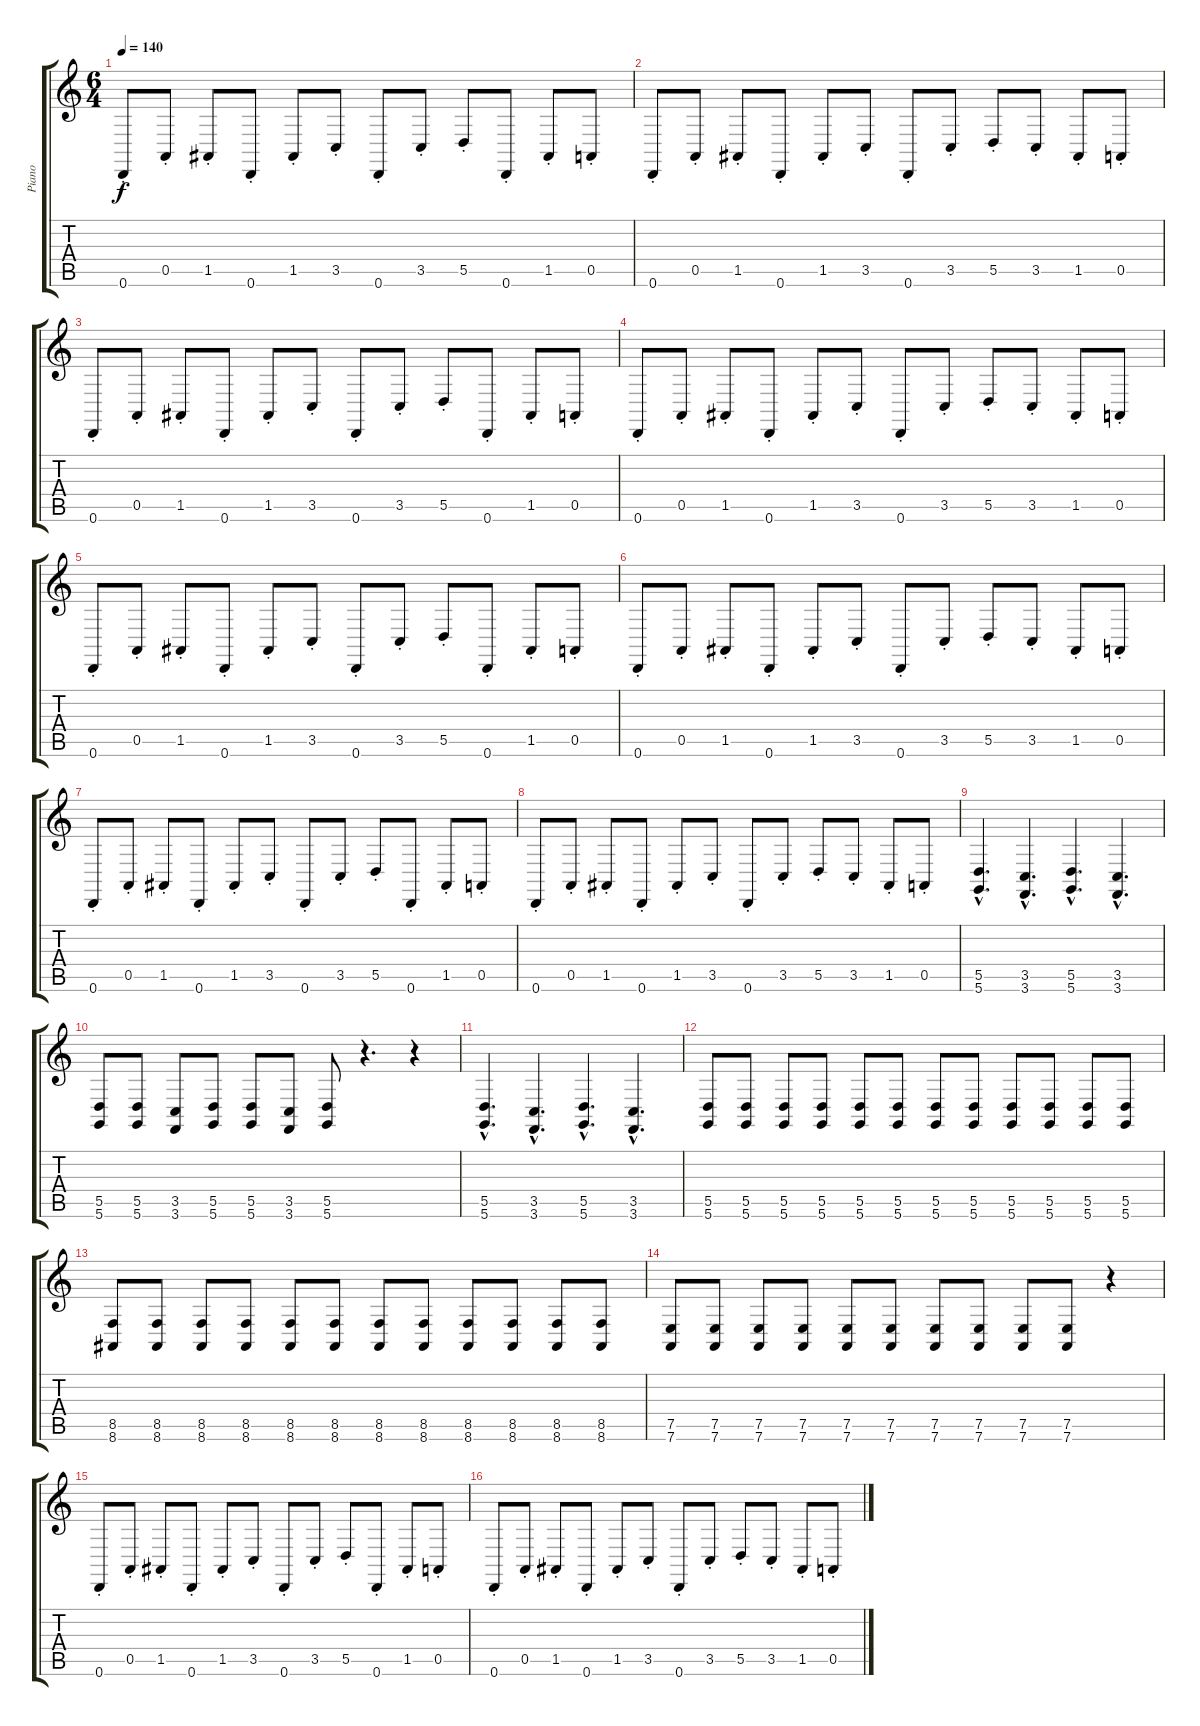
\track ("Piano" "Piano") {instrument acousticgrandpiano}
\staff {score tabs}
\tuning (E4 B3 G3 D3 A2 D2) {hide}
\ts (6 4)
\tempo 140
\clef g2
\ks c
0.6{st}.8{dy f instrument acousticgrandpiano} 0.5{st}.8 1.5{st}.8 0.6{st}.8 1.5{st}.8 3.5{st}.8 0.6{st}.8 3.5{st}.8 5.5{st}.8 0.6{st}.8 1.5{st}.8 0.5{st}.8 |
0.6{st}.8 0.5{st}.8 1.5{st}.8 0.6{st}.8 1.5{st}.8 3.5{st}.8 0.6{st}.8 3.5{st}.8 5.5{st}.8 3.5{st}.8 1.5{st}.8 0.5{st}.8 |
0.6{st}.8 0.5{st}.8 1.5{st}.8 0.6{st}.8 1.5{st}.8 3.5{st}.8 0.6{st}.8 3.5{st}.8 5.5{st}.8 0.6{st}.8 1.5{st}.8 0.5{st}.8 |
0.6{st}.8 0.5{st}.8 1.5{st}.8 0.6{st}.8 1.5{st}.8 3.5{st}.8 0.6{st}.8 3.5{st}.8 5.5{st}.8 3.5{st}.8 1.5{st}.8 0.5{st}.8 |
0.6{st}.8 0.5{st}.8 1.5{st}.8 0.6{st}.8 1.5{st}.8 3.5{st}.8 0.6{st}.8 3.5{st}.8 5.5{st}.8 0.6{st}.8 1.5{st}.8 0.5{st}.8 |
0.6{st}.8 0.5{st}.8 1.5{st}.8 0.6{st}.8 1.5{st}.8 3.5{st}.8 0.6{st}.8 3.5{st}.8 5.5{st}.8 3.5{st}.8 1.5{st}.8 0.5{st}.8 |
0.6{st}.8 0.5{st}.8 1.5{st}.8 0.6{st}.8 1.5{st}.8 3.5{st}.8 0.6{st}.8 3.5{st}.8 5.5{st}.8 0.6{st}.8 1.5{st}.8 0.5{st}.8 |
0.6{st}.8 0.5{st}.8 1.5{st}.8 0.6{st}.8 1.5{st}.8 3.5{st}.8 0.6{st}.8 3.5{st}.8 5.5{st}.8 3.5{st}.8 1.5{st}.8 0.5{st}.8 |
(5.5{hac} 5.6{hac}).4{d} (3.5{hac} 3.6{hac}).4{d} (5.5{hac} 5.6{hac}).4{d} (3.5{hac} 3.6{hac}).4{d} |
(5.5 5.6).8 (5.5 5.6).8 (3.5 3.6).8 (5.5 5.6).8 (5.5 5.6).8 (3.5 3.6).8 (5.5 5.6).8 r.4{d} r.4 |
(5.5{hac} 5.6{hac}).4{d} (3.5{hac} 3.6{hac}).4{d} (5.5{hac} 5.6{hac}).4{d} (3.5{hac} 3.6{hac}).4{d} |
(5.5 5.6).8 (5.5 5.6).8 (5.5 5.6).8 (5.5 5.6).8 (5.5 5.6).8 (5.5 5.6).8 (5.5 5.6).8 (5.5 5.6).8 (5.5 5.6).8 (5.5 5.6).8 (5.5 5.6).8 (5.5 5.6).8 |
(8.5 8.6).8 (8.5 8.6).8 (8.5 8.6).8 (8.5 8.6).8 (8.5 8.6).8 (8.5 8.6).8 (8.5 8.6).8 (8.5 8.6).8 (8.5 8.6).8 (8.5 8.6).8 (8.5 8.6).8 (8.5 8.6).8 |
(7.5 7.6).8 (7.5 7.6).8 (7.5 7.6).8 (7.5 7.6).8 (7.5 7.6).8 (7.5 7.6).8 (7.5 7.6).8 (7.5 7.6).8 (7.5 7.6).8 (7.5 7.6).8 r.4 |
0.6{st}.8 0.5{st}.8 1.5{st}.8 0.6{st}.8 1.5{st}.8 3.5{st}.8 0.6{st}.8 3.5{st}.8 5.5{st}.8 0.6{st}.8 1.5{st}.8 0.5{st}.8 |
0.6{st}.8 0.5{st}.8 1.5{st}.8 0.6{st}.8 1.5{st}.8 3.5{st}.8 0.6{st}.8 3.5{st}.8 5.5{st}.8 3.5{st}.8 1.5{st}.8 0.5{st}.8
